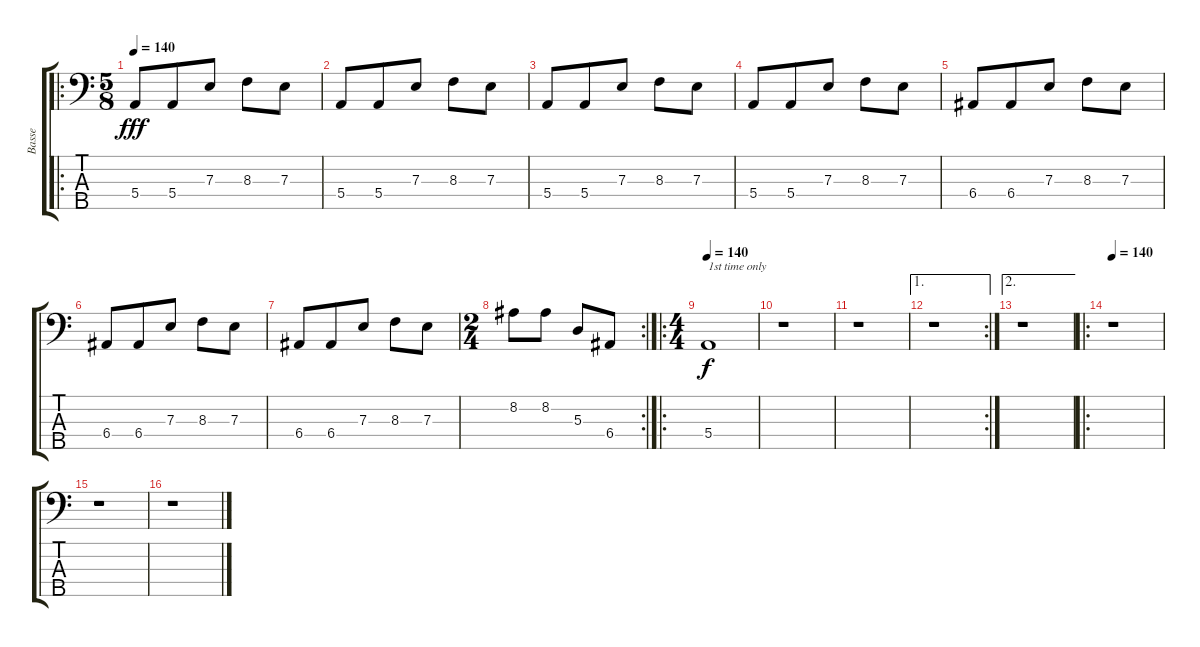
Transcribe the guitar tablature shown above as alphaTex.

\track ("Basse" "Basse") {instrument electricbasspick}
\staff {score tabs}
\tuning (G2 D2 A1 E1 B0) {hide}
\ro
\ts (5 8)
\tempo 140
\clef f4
\ks c
5.4.8{dy fff} 5.4.8 7.3.8 8.3.8 7.3.8 |
5.4.8 5.4.8 7.3.8 8.3.8 7.3.8 |
5.4.8 5.4.8 7.3.8 8.3.8 7.3.8 |
5.4.8 5.4.8 7.3.8 8.3.8 7.3.8 |
6.4.8 6.4.8 7.3.8 8.3.8 7.3.8 |
6.4.8 6.4.8 7.3.8 8.3.8 7.3.8 |
6.4.8 6.4.8 7.3.8 8.3.8 7.3.8 |
\rc 2
\ts (2 4)
8.2.8 8.2.8 5.3.8 6.4.8 |
\ro
\ts (4 4)
\tempo 140
5.4.1{txt "1st time only" dy f volume 0} |
r.1 |
r.1 |
\ae 1
\rc 2
r.1 |
\ae 2
r.1 |
\ro
\tempo 140
r.1 |
r.1 |
r.1
